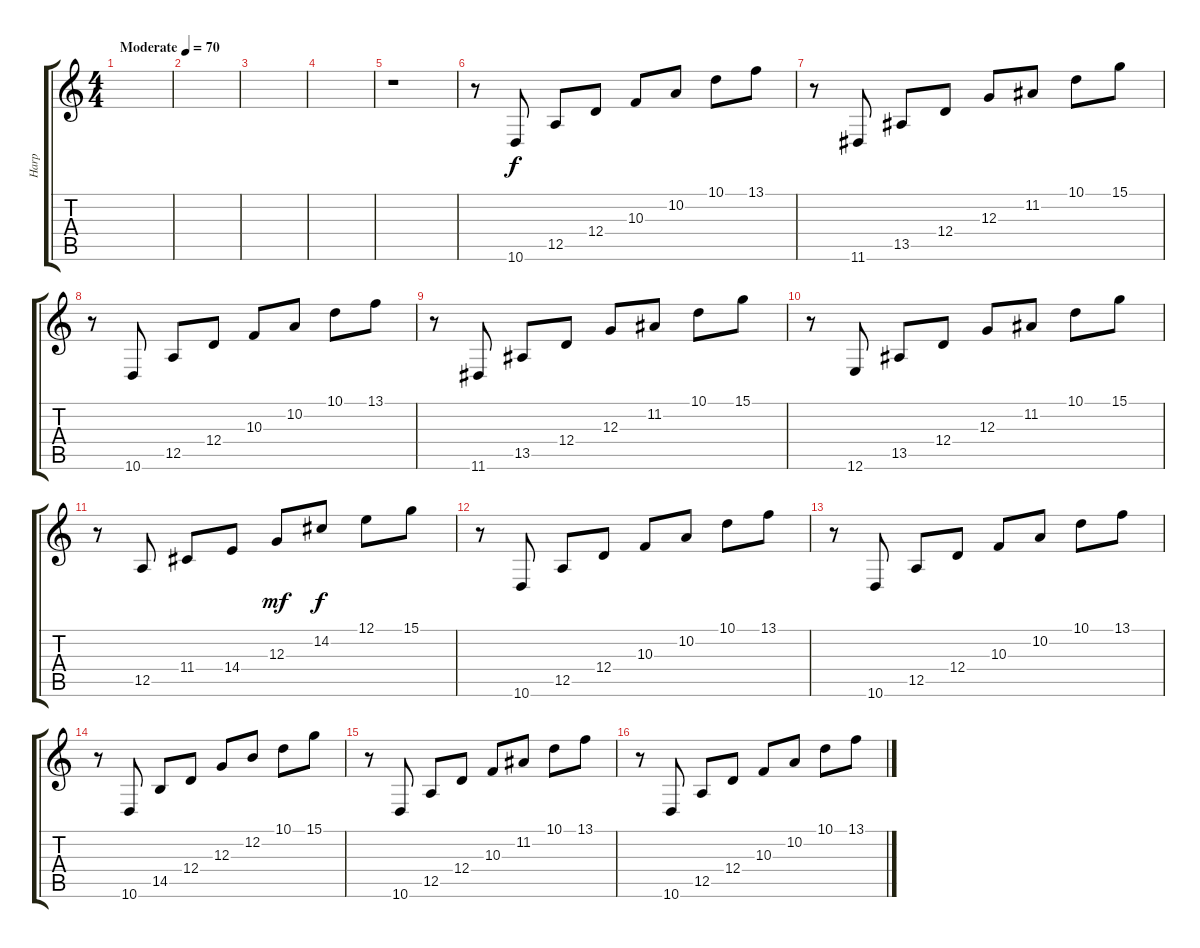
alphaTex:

\track ("Harp" "Harp") {instrument orchestralharp}
\staff {score tabs}
\tuning (E4 B3 G3 D3 A2 E2) {hide}
\ts (4 4)
\tempo (70 "Moderate")
\clef g2
\ks c
|
|
|
|
r.1 |
r.8 10.6.8 12.5.8 12.4.8 10.3.8 10.2.8 10.1.8 13.1.8 |
r.8 11.6.8 13.5.8 12.4.8 12.3.8 11.2.8 10.1.8 15.1.8 |
r.8 10.6.8 12.5.8 12.4.8 10.3.8 10.2.8 10.1.8 13.1.8 |
r.8 11.6.8 13.5.8 12.4.8 12.3.8 11.2.8 10.1.8 15.1.8 |
r.8 12.6.8 13.5.8 12.4.8 12.3.8 11.2.8 10.1.8 15.1.8 |
r.8 12.5.8 11.4.8 14.4.8 12.3.8{dy mf} 14.2.8{dy f} 12.1.8 15.1.8 |
r.8 10.6.8 12.5.8 12.4.8 10.3.8 10.2.8 10.1.8 13.1.8 |
r.8 10.6.8 12.5.8 12.4.8 10.3.8 10.2.8 10.1.8 13.1.8 |
r.8 10.6.8 14.5.8 12.4.8 12.3.8 12.2.8 10.1.8 15.1.8 |
r.8 10.6.8 12.5.8 12.4.8 10.3.8 11.2.8 10.1.8 13.1.8 |
r.8 10.6.8 12.5.8 12.4.8 10.3.8 10.2.8 10.1.8 13.1.8
